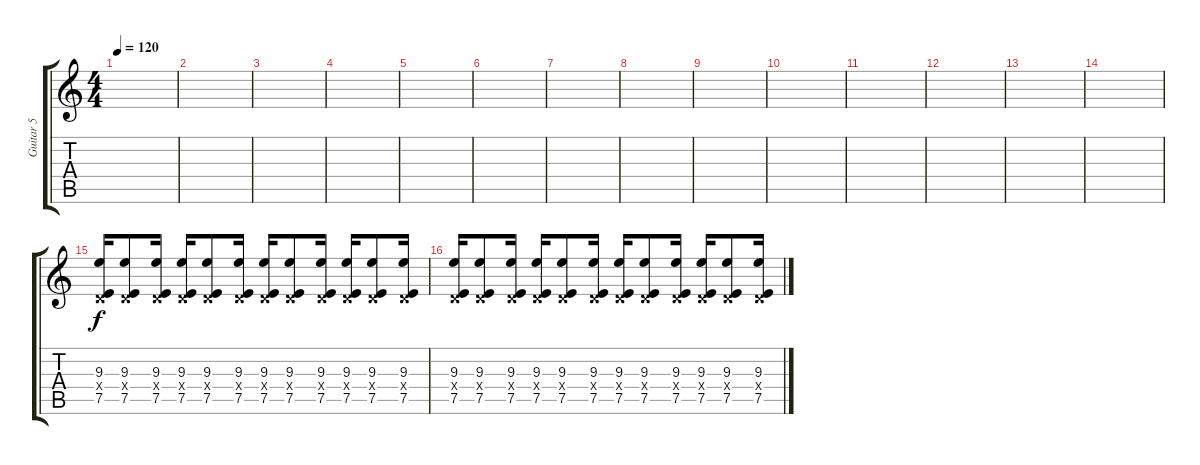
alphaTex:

\track ("Guitar 5" "Guitar 5") {instrument overdrivenguitar}
\staff {score tabs}
\tuning (E4 B3 G3 D3 A2 E2) {hide}
\ts (4 4)
\tempo 120
\clef g2
\ks c
|
|
|
|
|
|
|
|
|
|
|
|
|
|
(9.3 0.4{x} 7.5).16 (9.3 0.4{x} 7.5).8 (9.3 0.4{x} 7.5).16 (9.3 0.4{x} 7.5).16 (9.3 0.4{x} 7.5).8 (9.3 0.4{x} 7.5).16 (9.3 0.4{x} 7.5).16 (9.3 0.4{x} 7.5).8 (9.3 0.4{x} 7.5).16 (9.3 0.4{x} 7.5).16 (9.3 0.4{x} 7.5).8 (9.3 0.4{x} 7.5).16 |
(9.3 0.4{x} 7.5).16 (9.3 0.4{x} 7.5).8 (9.3 0.4{x} 7.5).16 (9.3 0.4{x} 7.5).16 (9.3 0.4{x} 7.5).8 (9.3 0.4{x} 7.5).16 (9.3 0.4{x} 7.5).16 (9.3 0.4{x} 7.5).8 (9.3 0.4{x} 7.5).16 (9.3 0.4{x} 7.5).16 (9.3 0.4{x} 7.5).8 (9.3 0.4{x} 7.5).16
